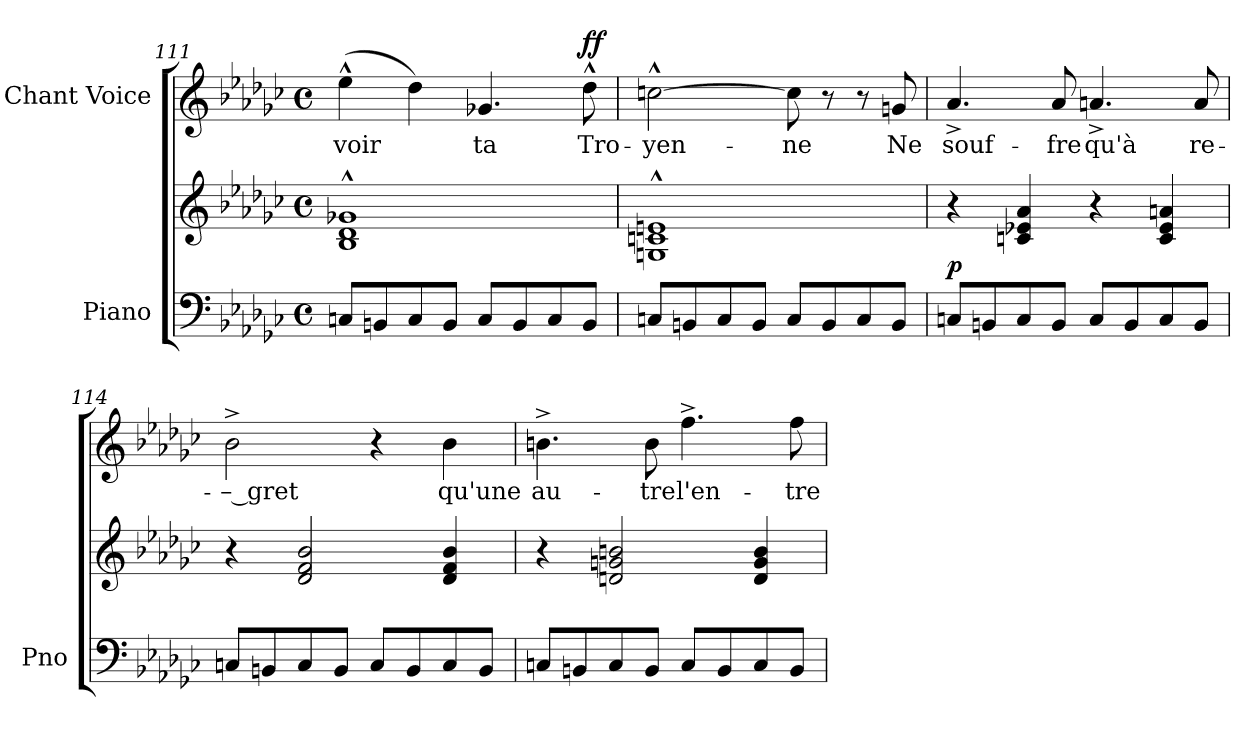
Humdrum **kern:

**kern	**kern	**dynam	**kern	**text	**dynam
*part2	*part2	*part2	*part1	*part1	*part1
*staff3	*staff2	*staff2/3	*staff1	*staff1	*staff1
*I"Piano	*	*	*I"Chant Voice	*	*
*I'Pno	*	*	*	*	*
*clefF4	*clefG2	*	*clefG2	*	*
*k[b-e-a-d-g-c-]	*k[b-e-a-d-g-c-]	*	*k[b-e-a-d-g-c-]	*	*
*M4/4	*M4/4	*	*M4/4	*	*
*met(c)	*met(c)	*	*met(c)	*	*
=111	=111	=111	=111	=111	=111
!	!	!	!	!LO:LY:b	!
8Cn/L	1B-^^ 1d-^^ 1g-X^^	.	(4ee-^^\	-voir	.
8BBn/	.	.	.	.	.
8C/	.	.	4dd-\)	.	.
8BB/J	.	.	.	.	.
!	!	!	!	!LO:LY:b	!
8C/L	.	.	4.g-X/	ta	.
8BB/	.	.	.	.	.
8C/	.	.	.	.	.
!	!	!	!	!LO:LY:b	!LO:DY:a
8BB/J	.	.	8dd-^^\	Tro-	ff
=112	=112	=112	=112	=112	=112
!	!	!	!	!LO:LY:b	!
8Cn/L	1Gn^^ 1cn^^ 1en^^	.	[2ccn^^\	-yen-	.
8BBn/	.	.	.	.	.
8C/	.	.	.	.	.
8BB/J	.	.	.	.	.
!	!	!	!	!LO:LY:b	!
8C/L	.	.	8cc\]	-ne	.
8BB/	.	.	8r	.	.
8C/	.	.	8r	.	.
!	!	!	!	!LO:LY:b	!
8BB/J	.	.	8gn/	Ne	.
!!LO:PB:g=z
=113	=113	=113	=113	=113	=113
!	!	!LO:DY:a=2	!	!LO:LY:b	!
8Cn/L	4r	p	4.a-^>/	souf-	.
8BBn/	.	.	.	.	.
8C/	4cn/ 4e-X/ 4a-/	.	.	.	.
!	!	!	!	!LO:LY:b	!
8BB/J	.	.	8a-/	-fre	.
!	!	!	!	!LO:LY:b	!
8C/L	4r	.	4.an^>/	qu'à	.
8BB/	.	.	.	.	.
8C/	4c/ 4e-/ 4an/	.	.	.	.
!	!	!	!	!LO:LY:b	!
8BB/J	.	.	8a/	re-	.
!!LO:PB:g=z
=114	=114	=114	=114	=114	=114
!	!	!	!	!LO:LY:b	!
8Cn/L	4r	.	2b-^\	-– gret	.
8BBn/	.	.	.	.	.
8C/	2d-/ 2f/ 2b-/	.	.	.	.
8BB/J	.	.	.	.	.
8C/L	.	.	4r	.	.
8BB/	.	.	.	.	.
!	!	!	!	!LO:LY:b	!
8C/	4d-/ 4f/ 4b-/	.	4b-\	qu'une	.
8BB/J	.	.	.	.	.
=115	=115	=115	=115	=115	=115
!	!	!	!	!LO:LY:b	!
8Cn/L	4r	.	4.bn^\	au-	.
8BBn/	.	.	.	.	.
8C/	2dn/ 2gn/ 2bn/	.	.	.	.
!	!	!	!	!LO:LY:b	!
8BB/J	.	.	8b\	-tre	.
!	!	!	!	!LO:LY:b	!
8C/L	.	.	4.ff^\	l'en-	.
8BB/	.	.	.	.	.
8C/	4d/ 4g/ 4b/	.	.	.	.
!	!	!	!	!LO:LY:b	!
8BB/J	.	.	8ff\	-tre-	.
=	=	=	=	=	=
*-	*-	*-	*-	*-	*-
